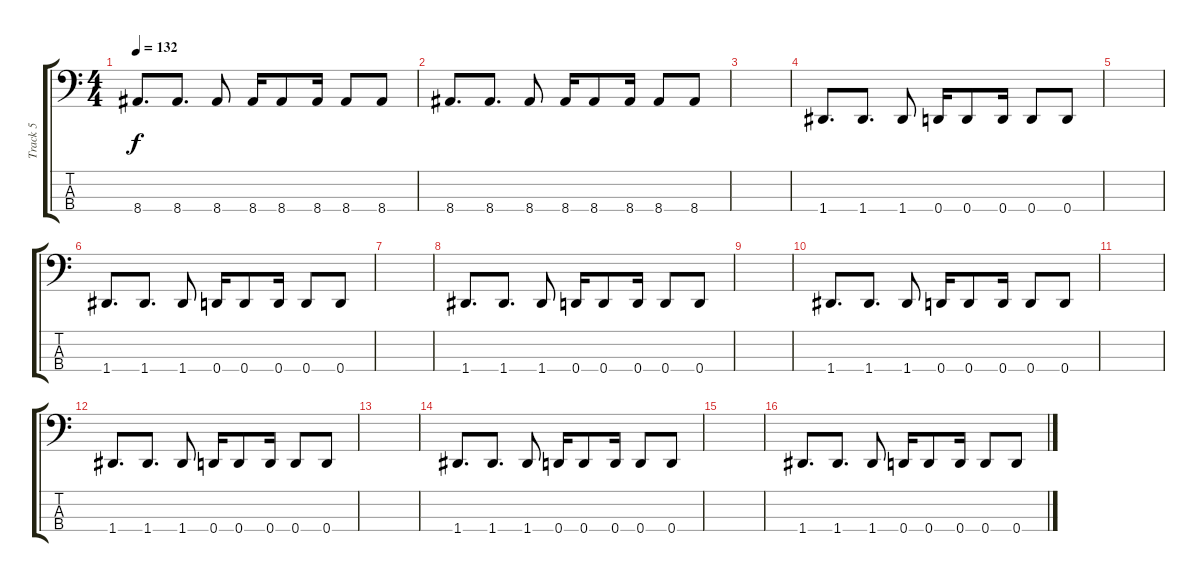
\track ("Track 5" "Track 5") {instrument slapbass2}
\staff {score tabs}
\tuning (G2 D2 A1 D1) {hide}
\ts (4 4)
\tempo 132
\clef f4
\ks c
8.4.8{d dy f} 8.4.8{d} 8.4.8 8.4.16 8.4.8 8.4.16 8.4.8 8.4.8 |
8.4.8{d} 8.4.8{d} 8.4.8 8.4.16 8.4.8 8.4.16 8.4.8 8.4.8 |
|
1.4.8{d} 1.4.8{d} 1.4.8 0.4.16 0.4.8 0.4.16 0.4.8 0.4.8 |
|
1.4.8{d} 1.4.8{d} 1.4.8 0.4.16 0.4.8 0.4.16 0.4.8 0.4.8 |
|
1.4.8{d} 1.4.8{d} 1.4.8 0.4.16 0.4.8 0.4.16 0.4.8 0.4.8 |
|
1.4.8{d} 1.4.8{d} 1.4.8 0.4.16 0.4.8 0.4.16 0.4.8 0.4.8 |
|
1.4.8{d} 1.4.8{d} 1.4.8 0.4.16 0.4.8 0.4.16 0.4.8 0.4.8 |
|
1.4.8{d} 1.4.8{d} 1.4.8 0.4.16 0.4.8 0.4.16 0.4.8 0.4.8 |
|
1.4.8{d} 1.4.8{d} 1.4.8 0.4.16 0.4.8 0.4.16 0.4.8 0.4.8
